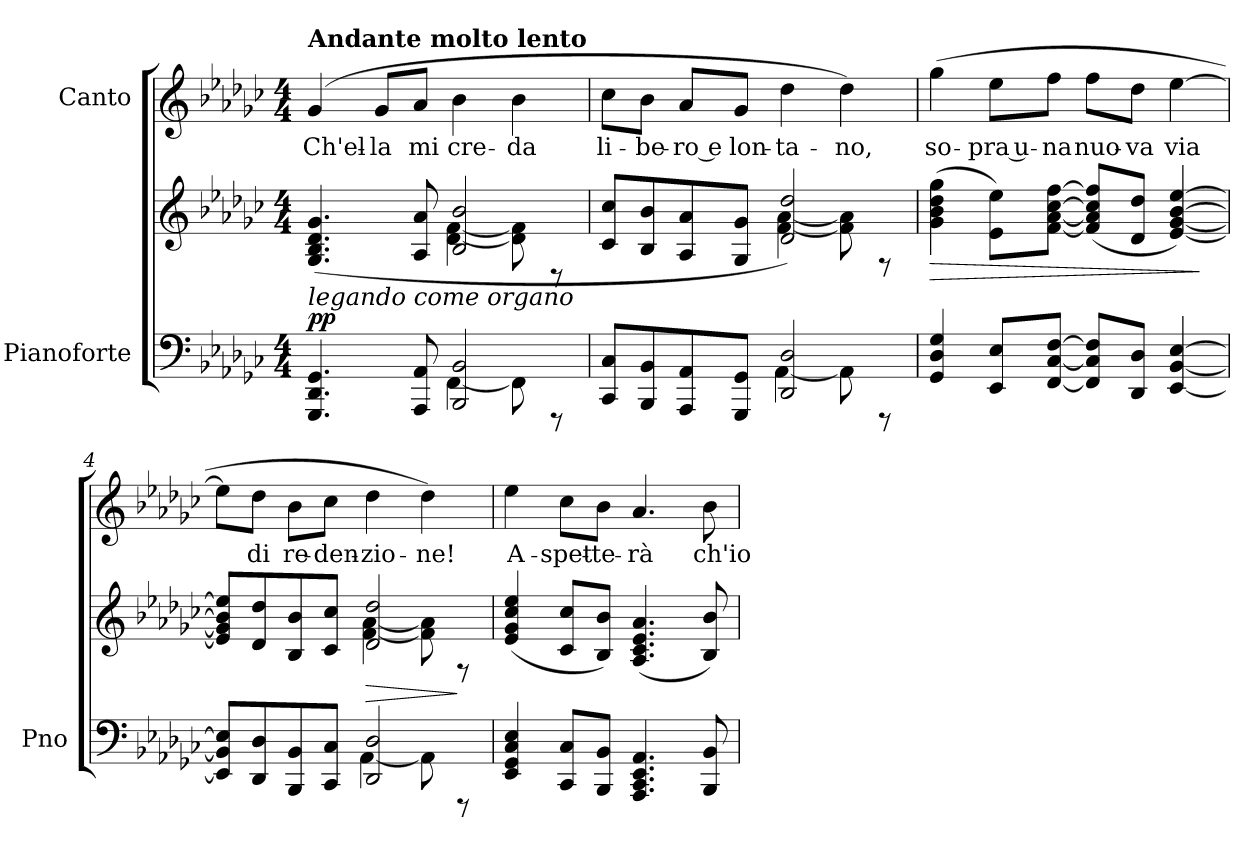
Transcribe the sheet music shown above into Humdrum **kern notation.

**kern	**kern	**dynam	**kern	**text
*part2	*part2	*part2	*part1	*part1
*staff3	*staff2	*staff2/3	*staff1	*staff1
*I"Pianoforte	*	*	*I"Canto	*
*I'Pno	*	*	*	*
*clefF4	*clefG2	*	*clefG2	*
*k[b-e-a-d-g-c-]	*k[b-e-a-d-g-c-]	*	*k[b-e-a-d-g-c-]	*
*M4/4	*M4/4	*	*M4/4	*
*MM40	*MM40	*	*MM40	*
=1	=1	=1	=1	=1
*^	*^	*	*	*
!	!	!	!	!	!LO:TX:a:B:t=Andante molto lento	!
!LO:TX:a:i:t=legando come organo	!	!	!	!	!	!
!	!	!	!	!LO:DY:a=2	!	!LO:LY:b
4.GGG-/ 4.DD-/ 4.GG-/	2ryy	(>4.G-/ 4.B-/ 4.d-/ 4.g-/	2ryy	pp	(>4g-/	Ch'el-
!	!	!	!	!	!	!LO:LY:b
.	.	.	.	.	8g-/L	la
!	!	!	!	!	!	!LO:LY:b
8AAA-/ 8AA-/	.	8A-/ 8a-/	.	.	8a-/J	mi
!	!	!	!	!	!	!LO:LY:b
2BBB-/ 2BB-/	[4FF\	2B-/ 2b-/	[4d-\ [4f\	.	4b-\	cre-
!	!	!	!	!	!	!LO:LY:b
.	8FF\]	.	8d-\] 8f\]	.	4b-\	da
.	8r	.	8r	.	.	.
=2	=2	=2	=2	=2	=2	=2
!	!	!	!	!	!	!LO:LY:b
8CC-/ 8C-/L	2ryy	8c-/ 8cc-/L	2ryy	.	8cc-\L	li-
!	!	!	!	!	!	!LO:LY:b
8BBB-/ 8BB-/	.	8B-/ 8b-/	.	.	8b-\J	be-
!	!	!	!	!	!	!LO:LY:b
8AAA-/ 8AA-/	.	8A-/ 8a-/	.	.	8a-/L	ro e
!	!	!	!	!	!	!LO:LY:b
8GGG-/ 8GG-/J	.	8G-/ 8g-/J	.	.	8g-/J	lon-
!	!	!	!	!	!	!LO:LY:b
2DD-/ 2D-/	[4AA-\	2d-/ 2dd-/)	[4f\ [4a-\	.	4dd-\	ta-
!	!	!	!	!	!	!LO:LY:b
.	8AA-\]	.	8f\] 8a-\]	.	4dd-\)	no,
.	8r	.	8r	.	.	.
!!LO:LB:g=z
=3	=3	=3	=3	=3	=3	=3
!	!	!	!	!LO:HP:b	!	!LO:LY:b
*v	*v	*	*	*	*	*
*	*v	*v	*	*	*
4GG-/ 4D-/ 4G-/	(>4g-\ 4b-\ 4dd-\ 4gg-\	>	(>4gg-\	so-
!	!	!	!	!LO:LY:b
8EE-/ 8E-/L	8e-\ 8ee-\L)	.	8ee-\L	pra u-
!	!	!	!	!LO:LY:b
[8FF/ [8C-/ [8F/J	[8f\ [8a-\ [8cc-\ [8ff\J	.	8ff\J	na
!	!	!	!	!LO:LY:b
8FF/] 8C-/] 8F/]L	(<8f/] 8a-/] 8cc-/] 8ff/]L	.	8ff\L	nuo-
!	!	!	!	!LO:LY:b
8DD-/ 8D-/J	8d-/ 8dd-/J	.	8dd-\J	va
!	!	!	!	!LO:LY:b
[4EE-/ [4BB-/ [4E-/	[4e-/ [4g-/ [4b-/ [4ee-/)	.	[4ee-\	via
.	.	]	.	.
=4	=4	=4	=4	=4
*^	*^	*	*	*
8EE-/] 8BB-/] 8E-/]L	2ryy	8e-/] 8g-/] 8b-/] 8ee-/]L	2ryy	.	8ee-\L]	.
!	!	!	!	!	!	!LO:LY:b
8DD-/ 8D-/	.	8d-/ 8dd-/	.	.	8dd-\J	di
!	!	!	!	!	!	!LO:LY:b
8BBB-/ 8BB-/	.	8B-/ 8b-/	.	.	8b-\L	re-
!	!	!	!	!	!	!LO:LY:b
8CC-/ 8C-/J	.	8c-/ 8cc-/J	.	.	8cc-\J	den-
!	!	!	!	!LO:HP:b	!	!LO:LY:b
2DD-/ 2D-/	[4AA-\	2d-/ 2dd-/	[4f\ [4a-\	>	4dd-\	zio-
!	!	!	!	!	!	!LO:LY:b
.	8AA-\]	.	8f\] 8a-\]	.	4dd-\)	ne!
.	8r	.	8r	]	.	.
!!LO:PB:g=z
=5	=5	=5	=5	=5	=5	=5
!	!	!	!	!LO:DY:b=2	!	!LO:LY:b
!	!	!	!	!LO:DY:n=1:b=2	!	!
!	!	!	!	!LO:DY:n=2:a=2	!	!
!	!	!	!	!LO:DY:n=3:a=2	!	!
*v	*v	*	*	*	*	*
*	*v	*v	*	*	*
4EE-/ 4GG-/ 4C-/ 4E-/	(<4e-/ 4g-/ 4cc-/ 4ee-/	other-dynamics p other-dynamics p	4ee-\	A-
!	!	!	!	!LO:LY:b
8CC-/ 8C-/L	8c-/ 8cc-/L	.	8cc-\L	spet-
!	!	!	!	!LO:LY:b
8BBB-/ 8BB-/J	8B-/ 8b-/J)	.	8b-\J	te-
!	!	!	!	!LO:LY:b
4.AAA-/ 4.CC-/ 4.EE-/ 4.AA-/	(<4.A-/ 4.c-/ 4.e-/ 4.a-/	.	4.a-/	rà
!	!	!	!	!LO:LY:b
8BBB-/ 8BB-/	8B-/ 8b-/)	.	8b-\	ch'io
=	=	=	=	=
*-	*-	*-	*-	*-
